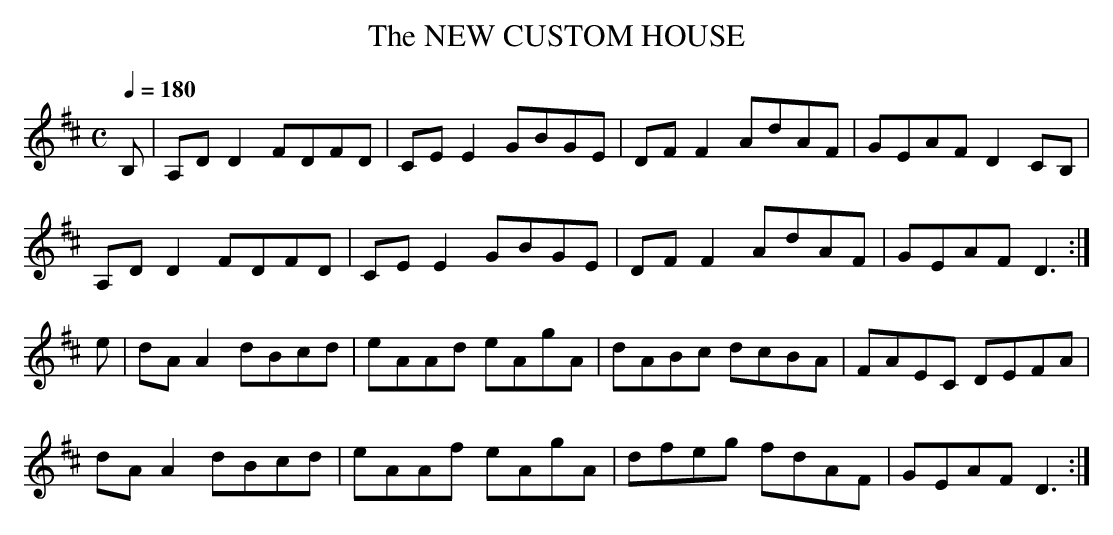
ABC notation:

X:1
T:NEW CUSTOM HOUSE, The
other "Custom House" tunes that ARE reels!
Q:1/4=180
L:1/8
M:C
K:D % source key F
B,|A,DD2 FDFD|CEE2 GBGE|DFF2 AdAF|GEAF D2CB,|
A,DD2 FDFD|CEE2 GBGE|DFF2 AdAF|GEAF D3:|
e|dAA2 dBcd|eAAd eAgA|dABc dcBA|FAEC DEFA |
dAA2 dBcd|eAAf eAgA|dfeg fdAF|GEAF D3 :|
